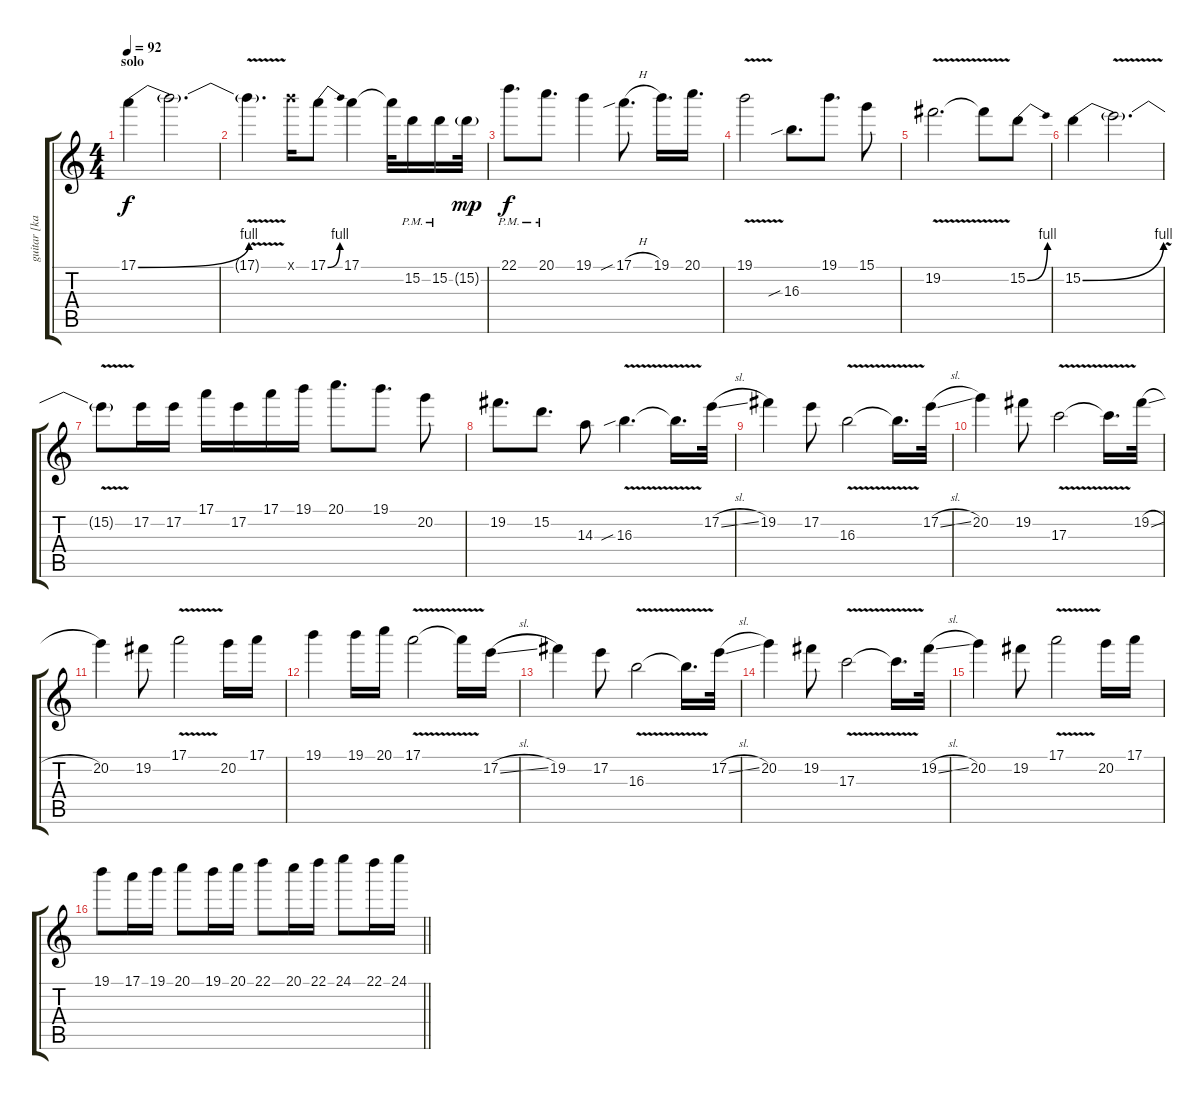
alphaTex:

\track ("guitar [karukan]" "guitar [ka") {instrument overdrivenguitar}
\staff {score tabs}
\tuning (E4 B3 G3 D3 A2 E2) {hide}
\ts (4 4)
\section ("" "solo")
\tempo 92
\clef g2
\ks c
17.1{be (bend 0 0 60 4)}.4{dy f} 17.1{t}.2{d} |
17.1{v t}.4{d} 19.1{x}.16 17.1{be (bend 0 0 60 4)}.8 17.1.4 17.1{t}.32 15.2{pm}.16 15.2{pm}.16 15.2{g}.32{dy mp} |
22.1{pm}.8{d dy f} 20.1{pm}.8{d} 19.1.4 17.1{sib h}.8{d} 19.1.16{d} 20.1.16{d} |
19.1{v}.2 16.3{sib}.8{d} 19.1.8{d} 15.1.8 |
19.2{v}.2{d} 19.2{t}.8 15.2{be (bend 0 0 60 4)}.8 |
15.2{be (bend 0 0 60 4)}.4 15.2{v t}.2{d} |
15.2{t}.8 17.2.16 17.2.16 17.1.16 17.2.16 17.1.16 19.1.16 20.1.8{d} 19.1.8{d} 20.2.8 |
19.2.8{d} 15.2.8{d} 14.3.8 16.3{v sib}.4{d} 16.3{t}.16{d} 17.2{sl}.32 |
19.2.4 17.2.8 16.3{v}.2 16.3{t}.16{d} 17.2{sl}.32 |
20.2.4 19.2.8 17.3{v}.2 17.3{t}.16{d} 19.2{sl}.32 |
20.2.4 19.2.8 17.1{v}.2 20.2.16 17.1.16 |
19.1.4 19.1.16 20.1.16 17.1{v}.2 17.1{t}.16 17.2{sl}.16 |
19.2.4 17.2.8 16.3{v}.2 16.3{t}.16{d} 17.2{sl}.32 |
20.2.4 19.2.8 17.3{v}.2 17.3{t}.16{d} 19.2{sl}.32 |
20.2.4 19.2.8 17.1{v}.2 20.2.16 17.1.16 |
\barLineRight lightlight
19.1.8 17.1.16 19.1.16 20.1.8 19.1.16 20.1.16 22.1.8 20.1.16 22.1.16 24.1.8 22.1.16 24.1.16
